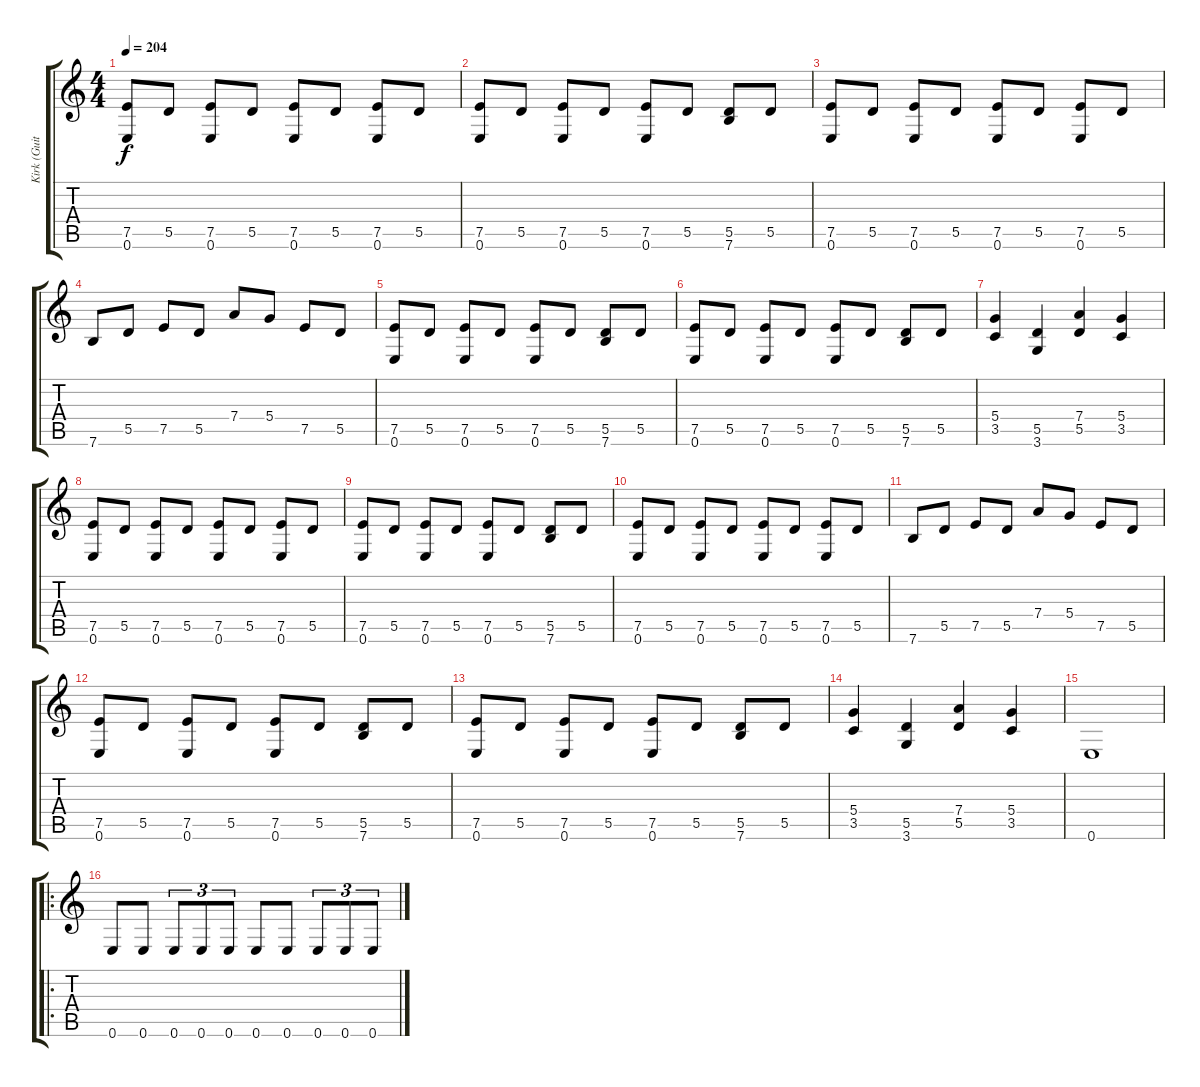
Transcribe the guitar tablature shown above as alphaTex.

\track ("Kirk (Guitar 2)" "Kirk (Guit") {instrument distortionguitar}
\staff {score tabs}
\tuning (E4 B3 G3 D3 A2 E2) {hide}
\ts (4 4)
\tempo 204
\clef g2
\ks c
(7.5 0.6).8{dy f} 5.5.8 (7.5 0.6).8 5.5.8 (7.5 0.6).8 5.5.8 (7.5 0.6).8 5.5.8 |
(7.5 0.6).8 5.5.8 (7.5 0.6).8 5.5.8 (7.5 0.6).8 5.5.8 (5.5 7.6).8 5.5.8 |
(7.5 0.6).8 5.5.8 (7.5 0.6).8 5.5.8 (7.5 0.6).8 5.5.8 (7.5 0.6).8 5.5.8 |
7.6.8 5.5.8 7.5.8 5.5.8 7.4.8 5.4.8 7.5.8 5.5.8 |
(7.5 0.6).8 5.5.8 (7.5 0.6).8 5.5.8 (7.5 0.6).8 5.5.8 (5.5 7.6).8 5.5.8 |
(7.5 0.6).8 5.5.8 (7.5 0.6).8 5.5.8 (7.5 0.6).8 5.5.8 (5.5 7.6).8 5.5.8 |
(5.4 3.5).4 (5.5 3.6).4 (7.4 5.5).4 (5.4 3.5).4 |
(7.5 0.6).8 5.5.8 (7.5 0.6).8 5.5.8 (7.5 0.6).8 5.5.8 (7.5 0.6).8 5.5.8 |
(7.5 0.6).8 5.5.8 (7.5 0.6).8 5.5.8 (7.5 0.6).8 5.5.8 (5.5 7.6).8 5.5.8 |
(7.5 0.6).8 5.5.8 (7.5 0.6).8 5.5.8 (7.5 0.6).8 5.5.8 (7.5 0.6).8 5.5.8 |
7.6.8 5.5.8 7.5.8 5.5.8 7.4.8 5.4.8 7.5.8 5.5.8 |
(7.5 0.6).8 5.5.8 (7.5 0.6).8 5.5.8 (7.5 0.6).8 5.5.8 (5.5 7.6).8 5.5.8 |
(7.5 0.6).8 5.5.8 (7.5 0.6).8 5.5.8 (7.5 0.6).8 5.5.8 (5.5 7.6).8 5.5.8 |
(5.4 3.5).4 (5.5 3.6).4 (7.4 5.5).4 (5.4 3.5).4 |
0.6.1 |
\ro
0.6.8 0.6.8 0.6.8{tu (3 2)} 0.6.8{tu (3 2)} 0.6.8{tu (3 2)} 0.6.8 0.6.8 0.6.8{tu (3 2)} 0.6.8{tu (3 2)} 0.6.8{tu (3 2)}
